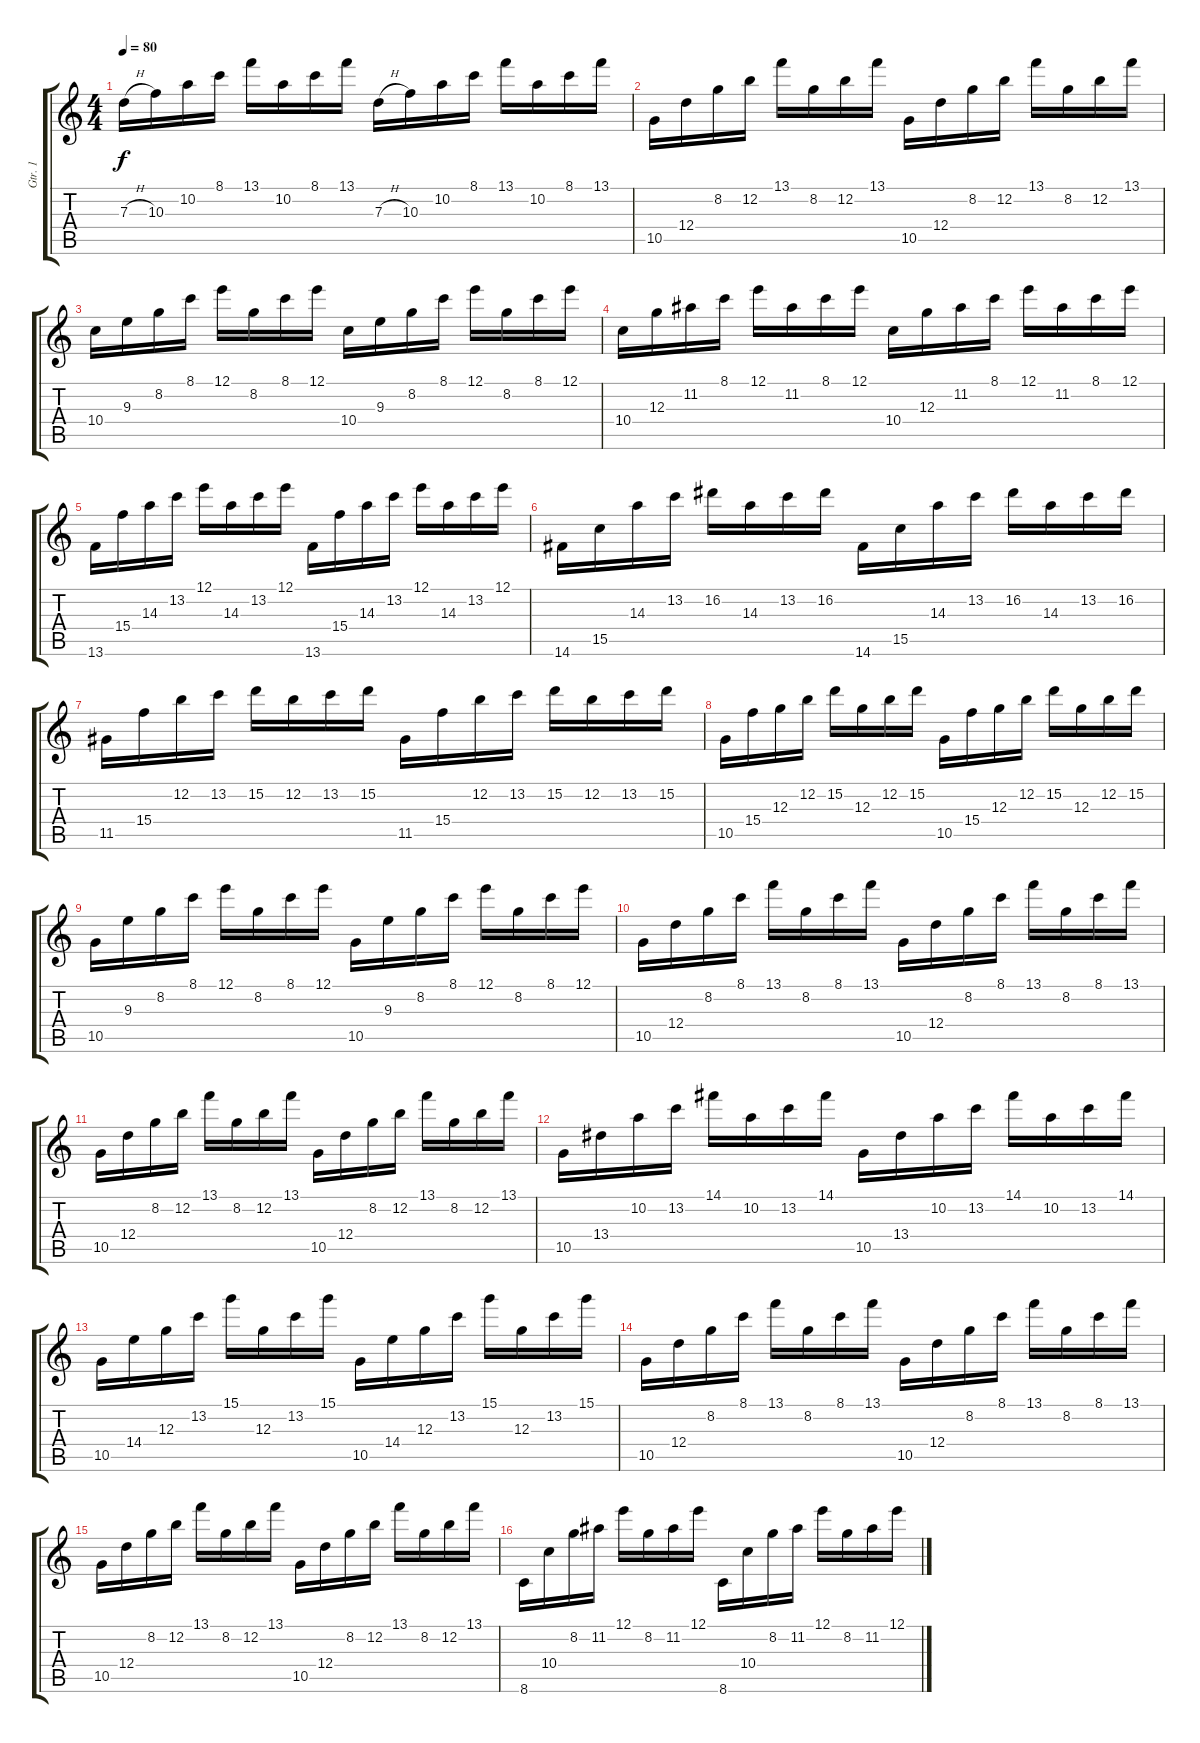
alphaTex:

\track ("Gtr. 1" "Gtr. 1") {instrument overdrivenguitar}
\staff {score tabs}
\tuning (E4 B3 G3 D3 A2 E2) {hide}
\ts (4 4)
\tempo 80
\clef g2
\ks c
7.3{h}.16{dy f} 10.3.16 10.2.16 8.1.16 13.1.16 10.2.16 8.1.16 13.1.16 7.3{h}.16 10.3.16 10.2.16 8.1.16 13.1.16 10.2.16 8.1.16 13.1.16 |
10.5.16 12.4.16 8.2.16 12.2.16 13.1.16 8.2.16 12.2.16 13.1.16 10.5.16 12.4.16 8.2.16 12.2.16 13.1.16 8.2.16 12.2.16 13.1.16 |
10.4.16 9.3.16 8.2.16 8.1.16 12.1.16 8.2.16 8.1.16 12.1.16 10.4.16 9.3.16 8.2.16 8.1.16 12.1.16 8.2.16 8.1.16 12.1.16 |
10.4.16 12.3.16 11.2.16 8.1.16 12.1.16 11.2.16 8.1.16 12.1.16 10.4.16 12.3.16 11.2.16 8.1.16 12.1.16 11.2.16 8.1.16 12.1.16 |
13.6.16 15.4.16 14.3.16 13.2.16 12.1.16 14.3.16 13.2.16 12.1.16 13.6.16 15.4.16 14.3.16 13.2.16 12.1.16 14.3.16 13.2.16 12.1.16 |
14.6.16 15.5.16 14.3.16 13.2.16 16.2.16 14.3.16 13.2.16 16.2.16 14.6.16 15.5.16 14.3.16 13.2.16 16.2.16 14.3.16 13.2.16 16.2.16 |
11.5.16 15.4.16 12.2.16 13.2.16 15.2.16 12.2.16 13.2.16 15.2.16 11.5.16 15.4.16 12.2.16 13.2.16 15.2.16 12.2.16 13.2.16 15.2.16 |
10.5.16 15.4.16 12.3.16 12.2.16 15.2.16 12.3.16 12.2.16 15.2.16 10.5.16 15.4.16 12.3.16 12.2.16 15.2.16 12.3.16 12.2.16 15.2.16 |
10.5.16 9.3.16 8.2.16 8.1.16 12.1.16 8.2.16 8.1.16 12.1.16 10.5.16 9.3.16 8.2.16 8.1.16 12.1.16 8.2.16 8.1.16 12.1.16 |
10.5.16 12.4.16 8.2.16 8.1.16 13.1.16 8.2.16 8.1.16 13.1.16 10.5.16 12.4.16 8.2.16 8.1.16 13.1.16 8.2.16 8.1.16 13.1.16 |
10.5.16 12.4.16 8.2.16 12.2.16 13.1.16 8.2.16 12.2.16 13.1.16 10.5.16 12.4.16 8.2.16 12.2.16 13.1.16 8.2.16 12.2.16 13.1.16 |
10.5.16 13.4.16 10.2.16 13.2.16 14.1.16 10.2.16 13.2.16 14.1.16 10.5.16 13.4.16 10.2.16 13.2.16 14.1.16 10.2.16 13.2.16 14.1.16 |
10.5.16 14.4.16 12.3.16 13.2.16 15.1.16 12.3.16 13.2.16 15.1.16 10.5.16 14.4.16 12.3.16 13.2.16 15.1.16 12.3.16 13.2.16 15.1.16 |
10.5.16 12.4.16 8.2.16 8.1.16 13.1.16 8.2.16 8.1.16 13.1.16 10.5.16 12.4.16 8.2.16 8.1.16 13.1.16 8.2.16 8.1.16 13.1.16 |
10.5.16 12.4.16 8.2.16 12.2.16 13.1.16 8.2.16 12.2.16 13.1.16 10.5.16 12.4.16 8.2.16 12.2.16 13.1.16 8.2.16 12.2.16 13.1.16 |
8.6.16 10.4.16 8.2.16 11.2.16 12.1.16 8.2.16 11.2.16 12.1.16 8.6.16 10.4.16 8.2.16 11.2.16 12.1.16 8.2.16 11.2.16 12.1.16
